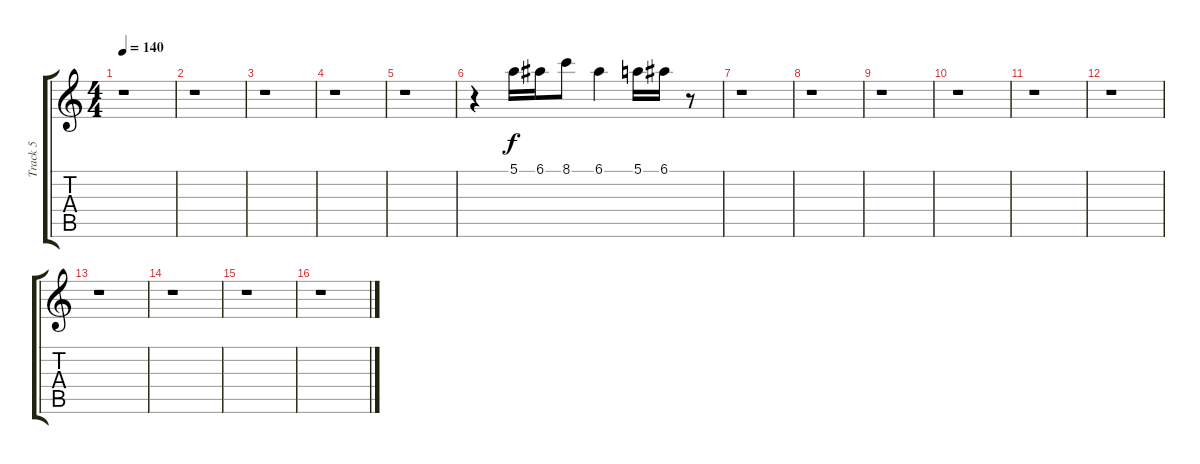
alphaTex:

\track ("Track 5" "Track 5") {instrument acousticguitarnylon}
\staff {score tabs}
\tuning (E4 B3 G3 D3 A2 E2) {hide}
\ts (4 4)
\tempo 140
\clef g2
\ks c
r.1{dy f} |
r.1 |
r.1 |
r.1 |
r.1 |
r.4 5.1.16 6.1.16 8.1.8 6.1.4 5.1.16 6.1.16 r.8 |
r.1 |
r.1 |
r.1 |
r.1 |
r.1 |
r.1 |
r.1 |
r.1 |
r.1 |
r.1
